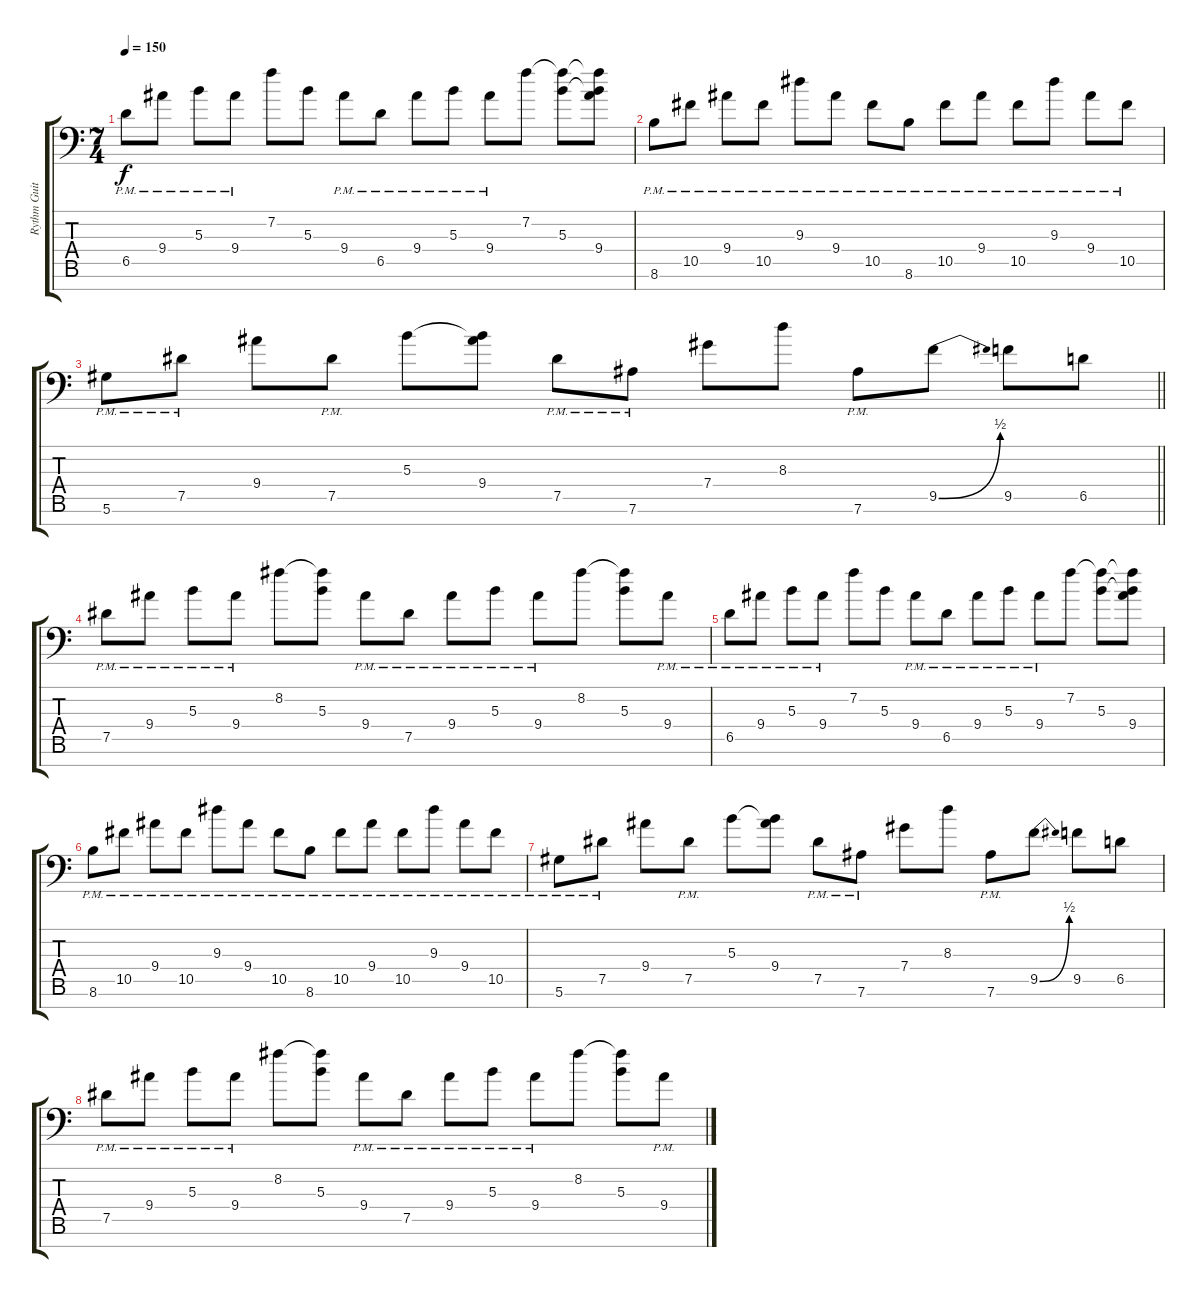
\track ("Rythm Guitar #1" "Rythm Guit") {instrument distortionguitar}
\staff {score tabs}
\tuning (Eb4 Bb3 Gb3 Db3 Ab2 Eb2 Ab1) {hide}
\ts (7 4)
\tempo 150
\clef f4
\ks c
6.5{pm}.8{dy f} 9.4{pm}.8 5.3{pm}.8 9.4{pm}.8 7.2.8 5.3.8 9.4{pm}.8 6.5{pm}.8 9.4{pm}.8 5.3{pm}.8 9.4{pm}.8 7.2.8 (7.2{t} 5.3).8 (7.2{t} 5.3{t} 9.4).8 |
8.6{pm}.8 10.5{pm}.8 9.4{pm}.8 10.5{pm}.8 9.3{pm}.8 9.4{pm}.8 10.5{pm}.8 8.6{pm}.8 10.5{pm}.8 9.4{pm}.8 10.5{pm}.8 9.3{pm}.8 9.4{pm}.8 10.5{pm}.8 |
\barLineRight lightlight
5.6{pm}.8 7.5{pm}.8 9.4.8 7.5{pm}.8 5.3.8 (5.3{t} 9.4).8 7.5{pm}.8 7.6{pm}.8 7.4.8 8.3.8 7.6{pm}.8 9.5{be (bend 0 0 60 2)}.8 9.5.8 6.5.8 |
\section ("" "")
7.5{pm}.8 9.4{pm}.8 5.3{pm}.8 9.4{pm}.8 8.2.8 (8.2{t} 5.3).8 9.4{pm}.8 7.5{pm}.8 9.4{pm}.8 5.3{pm}.8 9.4{pm}.8 8.2.8 (8.2{t} 5.3).8 9.4{pm}.8 |
6.5{pm}.8 9.4{pm}.8 5.3{pm}.8 9.4{pm}.8 7.2.8 5.3.8 9.4{pm}.8 6.5{pm}.8 9.4{pm}.8 5.3{pm}.8 9.4{pm}.8 7.2.8 (7.2{t} 5.3).8 (7.2{t} 5.3{t} 9.4).8 |
8.6{pm}.8 10.5{pm}.8 9.4{pm}.8 10.5{pm}.8 9.3{pm}.8 9.4{pm}.8 10.5{pm}.8 8.6{pm}.8 10.5{pm}.8 9.4{pm}.8 10.5{pm}.8 9.3{pm}.8 9.4{pm}.8 10.5{pm}.8 |
5.6{pm}.8 7.5{pm}.8 9.4.8 7.5{pm}.8 5.3.8 (5.3{t} 9.4).8 7.5{pm}.8 7.6{pm}.8 7.4.8 8.3.8 7.6{pm}.8 9.5{be (bend 0 0 60 2)}.8 9.5.8 6.5.8 |
7.5{pm}.8 9.4{pm}.8 5.3{pm}.8 9.4{pm}.8 8.2.8 (8.2{t} 5.3).8 9.4{pm}.8 7.5{pm}.8 9.4{pm}.8 5.3{pm}.8 9.4{pm}.8 8.2.8 (8.2{t} 5.3).8 9.4{pm}.8
